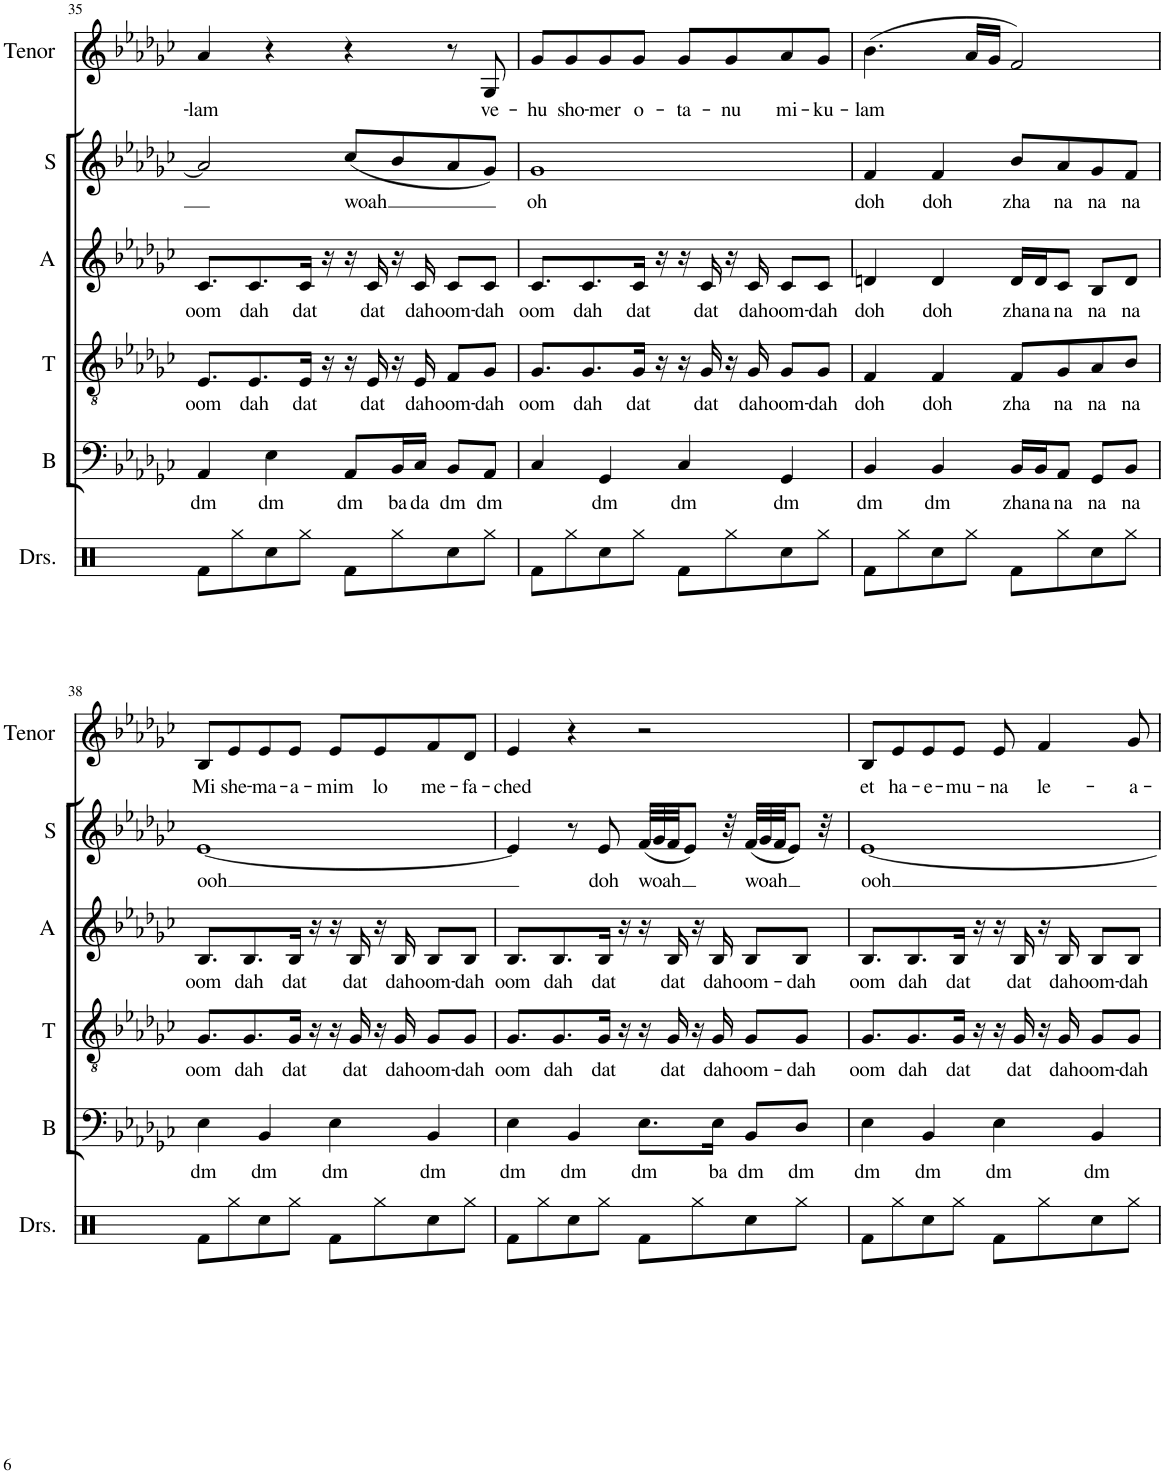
**kern	**kern	**text	**kern	**text	**kern	**text	**kern	**text	**kern	**text
*part6	*part5	*part5	*part4	*part4	*part3	*part3	*part2	*part2	*part1	*part1
*staff6	*staff5	*staff5	*staff4	*staff4	*staff3	*staff3	*staff2	*staff2	*staff1	*staff1
*I"Drumset	*I"Bass	*	*I"Tenor	*	*I"Alto	*	*I"Soprano	*	*I"Tenor	*
*I'Drs.	*I'B	*	*I'T	*	*I'A	*	*I'S	*	*I'Tenor	*
!!LO:PB:g=z
*clefX	*clefF4	*	*clefGv2	*	*clefG2	*	*clefG2	*	*clefG2	*
*k[]	*k[b-e-a-d-g-c-]	*	*k[b-e-a-d-g-c-]	*	*k[b-e-a-d-g-c-]	*	*k[b-e-a-d-g-c-]	*	*k[b-e-a-d-g-c-]	*
*M4/4	*M4/4	*	*M4/4	*	*M4/4	*	*M4/4	*	*M4/4	*
=35	=35	=35	=35	=35	=35	=35	=35	=35	=35	=35
!	!	!LO:LY:b	!	!LO:LY:b	!	!LO:LY:b	!	!	!	!LO:LY:b
8Rf\L	4AA-/	dm	8.E-/L	oom	8.c-/L	oom	2a-/]	.	4a-/	-lam
8Rgg\	.	.	.	.	.	.	.	.	.	.
!	!	!	!	!LO:LY:b	!	!LO:LY:b	!	!	!	!
.	.	.	8.E-/	dah	8.c-/	dah	.	.	.	.
!	!	!LO:LY:b	!	!	!	!	!	!	!	!
8Rcc\	4E-\	dm	.	.	.	.	.	.	4r	.
!	!	!	!	!LO:LY:b	!	!LO:LY:b	!	!	!	!
8Rgg\J	.	.	16E-/Jk	dat	16c-/Jk	dat	.	.	.	.
.	.	.	16r	.	16r	.	.	.	.	.
!	!	!LO:LY:b	!	!	!	!	!	!LO:LY:b	!	!
8Rf\L	8AA-/L	dm	16r	.	16r	.	(8cc-/L	woah	4r	.
!	!	!	!	!LO:LY:b	!	!LO:LY:b	!	!	!	!
.	.	.	16E-/	dat	16c-/	dat	.	.	.	.
!	!	!LO:LY:b	!	!	!	!	!	!	!	!
8Rgg\	16BB-/L	ba	16r	.	16r	.	8b-/	.	.	.
!	!	!LO:LY:b	!	!LO:LY:b	!	!LO:LY:b	!	!	!	!
.	16C-/JJ	da	16E-/	dah	16c-/	dah	.	.	.	.
!	!	!LO:LY:b	!	!LO:LY:b	!	!LO:LY:b	!	!	!	!
8Rcc\	8BB-/L	dm	8F/L	oom-	8c-/L	oom-	8a-/	.	8r	.
!	!	!LO:LY:b	!	!LO:LY:b	!	!LO:LY:b	!	!	!	!LO:LY:b
8Rgg\J	8AA-/J	dm	8G-/J	-dah	8c-/J	-dah	8g-/J)	.	8G-/	ve-
=36	=36	=36	=36	=36	=36	=36	=36	=36	=36	=36
!	!	!	!	!LO:LY:b	!	!LO:LY:b	!	!LO:LY:b	!	!LO:LY:b
8Rf\L	4C-/	.	8.G-/L	oom	8.c-/L	oom	1g-	oh	8g-/L	-hu
!	!	!	!	!	!	!	!	!	!	!LO:LY:b
8Rgg\	.	.	.	.	.	.	.	.	8g-/	sho-
!	!	!	!	!LO:LY:b	!	!LO:LY:b	!	!	!	!
.	.	.	8.G-/	dah	8.c-/	dah	.	.	.	.
!	!	!LO:LY:b	!	!	!	!	!	!	!	!LO:LY:b
8Rcc\	4GG-/	dm	.	.	.	.	.	.	8g-/	-mer
!	!	!	!	!LO:LY:b	!	!LO:LY:b	!	!	!	!LO:LY:b
8Rgg\J	.	.	16G-/Jk	dat	16c-/Jk	dat	.	.	8g-/J	o-
.	.	.	16r	.	16r	.	.	.	.	.
!	!	!LO:LY:b	!	!	!	!	!	!	!	!LO:LY:b
8Rf\L	4C-/	dm	16r	.	16r	.	.	.	8g-/L	-ta-
!	!	!	!	!LO:LY:b	!	!LO:LY:b	!	!	!	!
.	.	.	16G-/	dat	16c-/	dat	.	.	.	.
!	!	!	!	!	!	!	!	!	!	!LO:LY:b
8Rgg\	.	.	16r	.	16r	.	.	.	8g-/	-nu
!	!	!	!	!LO:LY:b	!	!LO:LY:b	!	!	!	!
.	.	.	16G-/	dah	16c-/	dah	.	.	.	.
!	!	!LO:LY:b	!	!LO:LY:b	!	!LO:LY:b	!	!	!	!LO:LY:b
8Rcc\	4GG-/	dm	8G-/L	oom-	8c-/L	oom-	.	.	8a-/	mi-
!	!	!	!	!LO:LY:b	!	!LO:LY:b	!	!	!	!LO:LY:b
8Rgg\J	.	.	8G-/J	-dah	8c-/J	-dah	.	.	8g-/J	-ku-
=37	=37	=37	=37	=37	=37	=37	=37	=37	=37	=37
!	!	!LO:LY:b	!	!LO:LY:b	!	!LO:LY:b	!	!LO:LY:b	!	!LO:LY:b
8Rf\L	4BB-/	dm	4F/	doh	4dn/	doh	4f/	doh	(4.b-\	-lam
8Rgg\	.	.	.	.	.	.	.	.	.	.
!	!	!LO:LY:b	!	!LO:LY:b	!	!LO:LY:b	!	!LO:LY:b	!	!
8Rcc\	4BB-/	dm	4F/	doh	4d/	doh	4f/	doh	.	.
8Rgg\J	.	.	.	.	.	.	.	.	16a-/LL	.
.	.	.	.	.	.	.	.	.	16g-/JJ	.
!	!	!LO:LY:b	!	!LO:LY:b	!	!LO:LY:b	!	!LO:LY:b	!	!
8Rf\L	16BB-/LL	zha	8F/L	zha	16d/LL	zha	8b-/L	zha	2f/)	.
!	!	!LO:LY:b	!	!	!	!LO:LY:b	!	!	!	!
.	16BB-/J	na	.	.	16d/J	na	.	.	.	.
!	!	!LO:LY:b	!	!LO:LY:b	!	!LO:LY:b	!	!LO:LY:b	!	!
8Rgg\	8AA-/J	na	8G-/	na	8c-/J	na	8a-/	na	.	.
!	!	!LO:LY:b	!	!LO:LY:b	!	!LO:LY:b	!	!LO:LY:b	!	!
8Rcc\	8GG-/L	na	8A-/	na	8B-/L	na	8g-/	na	.	.
!	!	!LO:LY:b	!	!LO:LY:b	!	!LO:LY:b	!	!LO:LY:b	!	!
8Rgg\J	8BB-/J	na	8B-/J	na	8d/J	na	8f/J	na	.	.
!!LO:LB:g=z
=38	=38	=38	=38	=38	=38	=38	=38	=38	=38	=38
!	!	!LO:LY:b	!	!LO:LY:b	!	!LO:LY:b	!	!LO:LY:b	!	!LO:LY:b
8Rf\L	4E-\	dm	8.G-/L	oom	8.B-/L	oom	[1e-	ooh	8B-/L	Mi
!	!	!	!	!	!	!	!	!	!	!LO:LY:b
8Rgg\	.	.	.	.	.	.	.	.	8e-/	she-
!	!	!	!	!LO:LY:b	!	!LO:LY:b	!	!	!	!
.	.	.	8.G-/	dah	8.B-/	dah	.	.	.	.
!	!	!LO:LY:b	!	!	!	!	!	!	!	!LO:LY:b
8Rcc\	4BB-/	dm	.	.	.	.	.	.	8e-/	-ma-
!	!	!	!	!LO:LY:b	!	!LO:LY:b	!	!	!	!LO:LY:b
8Rgg\J	.	.	16G-/Jk	dat	16B-/Jk	dat	.	.	8e-/J	-a-
.	.	.	16r	.	16r	.	.	.	.	.
!	!	!LO:LY:b	!	!	!	!	!	!	!	!LO:LY:b
8Rf\L	4E-\	dm	16r	.	16r	.	.	.	8e-/L	-mim
!	!	!	!	!LO:LY:b	!	!LO:LY:b	!	!	!	!
.	.	.	16G-/	dat	16B-/	dat	.	.	.	.
!	!	!	!	!	!	!	!	!	!	!LO:LY:b
8Rgg\	.	.	16r	.	16r	.	.	.	8e-/	lo
!	!	!	!	!LO:LY:b	!	!LO:LY:b	!	!	!	!
.	.	.	16G-/	dah	16B-/	dah	.	.	.	.
!	!	!LO:LY:b	!	!LO:LY:b	!	!LO:LY:b	!	!	!	!LO:LY:b
8Rcc\	4BB-/	dm	8G-/L	oom-	8B-/L	oom-	.	.	8f/	me-
!	!	!	!	!LO:LY:b	!	!LO:LY:b	!	!	!	!LO:LY:b
8Rgg\J	.	.	8G-/J	-dah	8B-/J	-dah	.	.	8d-/J	-fa-
=39	=39	=39	=39	=39	=39	=39	=39	=39	=39	=39
!	!	!LO:LY:b	!	!LO:LY:b	!	!LO:LY:b	!	!	!	!LO:LY:b
8Rf\L	4E-\	dm	8.G-/L	oom	8.B-/L	oom	4e-/]	.	4e-/	-ched
8Rgg\	.	.	.	.	.	.	.	.	.	.
!	!	!	!	!LO:LY:b	!	!LO:LY:b	!	!	!	!
.	.	.	8.G-/	dah	8.B-/	dah	.	.	.	.
!	!	!LO:LY:b	!	!	!	!	!	!	!	!
8Rcc\	4BB-/	dm	.	.	.	.	8r	.	4r	.
!	!	!	!	!LO:LY:b	!	!LO:LY:b	!	!LO:LY:b	!	!
8Rgg\J	.	.	16G-/Jk	dat	16B-/Jk	dat	8e-/	doh	.	.
.	.	.	16r	.	16r	.	.	.	.	.
!	!	!LO:LY:b	!	!	!	!	!	!LO:LY:b	!	!
8Rf\L	8.E-\L	dm	16r	.	16r	.	(32f/LLL	woah	2r	.
.	.	.	.	.	.	.	32g-/	.	.	.
!	!	!	!	!LO:LY:b	!	!LO:LY:b	!	!	!	!
.	.	.	16G-/	dat	16B-/	dat	32f/JJ	.	.	.
.	.	.	.	.	.	.	8e-/J)	.	.	.
8Rgg\	.	.	16r	.	16r	.	.	.	.	.
!	!	!LO:LY:b	!	!LO:LY:b	!	!LO:LY:b	!	!	!	!
.	16E-\Jk	ba	16G-/	dah	16B-/	dah	.	.	.	.
.	.	.	.	.	.	.	32r	.	.	.
!	!	!LO:LY:b	!	!LO:LY:b	!	!LO:LY:b	!	!LO:LY:b	!	!
8Rcc\	8BB-/L	dm	8G-/L	oom-	8B-/L	oom-	(32f/LLL	woah	.	.
.	.	.	.	.	.	.	32g-/	.	.	.
.	.	.	.	.	.	.	32f/JJ	.	.	.
.	.	.	.	.	.	.	8e-/J)	.	.	.
!	!	!LO:LY:b	!	!LO:LY:b	!	!LO:LY:b	!	!	!	!
8Rgg\J	8D-/J	dm	8G-/J	-dah	8B-/J	-dah	.	.	.	.
.	.	.	.	.	.	.	32r	.	.	.
=40	=40	=40	=40	=40	=40	=40	=40	=40	=40	=40
!	!	!LO:LY:b	!	!LO:LY:b	!	!LO:LY:b	!	!LO:LY:b	!	!LO:LY:b
8Rf\L	4E-\	dm	8.G-/L	oom	8.B-/L	oom	[1e-	ooh	8B-/L	et
!	!	!	!	!	!	!	!	!	!	!LO:LY:b
8Rgg\	.	.	.	.	.	.	.	.	8e-/	ha-
!	!	!	!	!LO:LY:b	!	!LO:LY:b	!	!	!	!
.	.	.	8.G-/	dah	8.B-/	dah	.	.	.	.
!	!	!LO:LY:b	!	!	!	!	!	!	!	!LO:LY:b
8Rcc\	4BB-/	dm	.	.	.	.	.	.	8e-/	-e-
!	!	!	!	!LO:LY:b	!	!LO:LY:b	!	!	!	!LO:LY:b
8Rgg\J	.	.	16G-/Jk	dat	16B-/Jk	dat	.	.	8e-/J	-mu-
.	.	.	16r	.	16r	.	.	.	.	.
!	!	!LO:LY:b	!	!	!	!	!	!	!	!LO:LY:b
8Rf\L	4E-\	dm	16r	.	16r	.	.	.	8e-/	-na
!	!	!	!	!LO:LY:b	!	!LO:LY:b	!	!	!	!
.	.	.	16G-/	dat	16B-/	dat	.	.	.	.
!	!	!	!	!	!	!	!	!	!	!LO:LY:b
8Rgg\	.	.	16r	.	16r	.	.	.	4f/	le-
!	!	!	!	!LO:LY:b	!	!LO:LY:b	!	!	!	!
.	.	.	16G-/	dah	16B-/	dah	.	.	.	.
!	!	!LO:LY:b	!	!LO:LY:b	!	!LO:LY:b	!	!	!	!
8Rcc\	4BB-/	dm	8G-/L	oom-	8B-/L	oom-	.	.	.	.
!	!	!	!	!LO:LY:b	!	!LO:LY:b	!	!	!	!LO:LY:b
8Rgg\J	.	.	8G-/J	-dah	8B-/J	-dah	.	.	8g-/	-a-
=	=	=	=	=	=	=	=	=	=	=
*-	*-	*-	*-	*-	*-	*-	*-	*-	*-	*-
